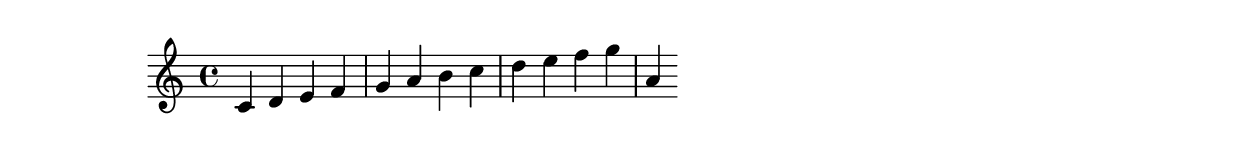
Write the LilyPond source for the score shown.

% LilyBin
\score{
	{
	  c' d' e' f' g' a' b' c'' d'' e'' f'' g'' a'
	}

	\layout{}
	\midi{}
}
